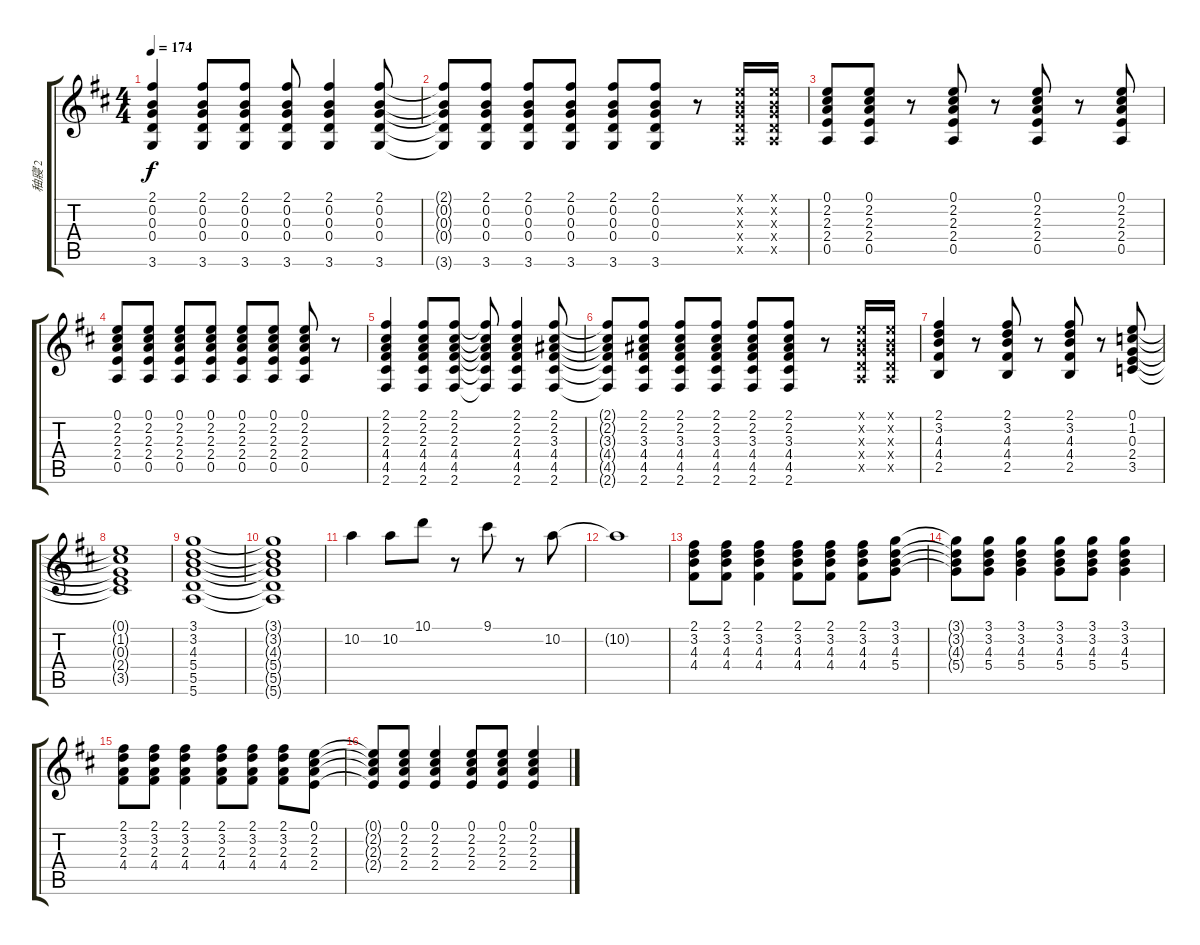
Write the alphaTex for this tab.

\track ("秞寢 2" "秞寢 2") {instrument distortionguitar}
\staff {score tabs}
\tuning (E4 B3 G3 D3 A2 E2) {hide}
\ts (4 4)
\tempo 174
\clef g2
\ks d
(2.1 0.2 0.3 0.4 3.6).4{dy f} (2.1 0.2 0.3 0.4 3.6).8 (2.1 0.2 0.3 0.4 3.6).8 (2.1 0.2 0.3 0.4 3.6).8 (2.1 0.2 0.3 0.4 3.6).4 (2.1 0.2 0.3 0.4 3.6).8 |
(2.1{t} 0.2{t} 0.3{t} 0.4{t} 3.6{t}).8 (2.1 0.2 0.3 0.4 3.6).8 (2.1 0.2 0.3 0.4 3.6).8 (2.1 0.2 0.3 0.4 3.6).8 (2.1 0.2 0.3 0.4 3.6).8 (2.1 0.2 0.3 0.4 3.6).8 r.8 (0.1{x} 0.2{x} 0.3{x} 0.4{x} 0.5{x}).16 (0.1{x} 0.2{x} 0.3{x} 0.4{x} 0.5{x}).16 |
(0.1 2.2 2.3 2.4 0.5).8 (0.1 2.2 2.3 2.4 0.5).8 r.8 (0.1 2.2 2.3 2.4 0.5).8 r.8 (0.1 2.2 2.3 2.4 0.5).8 r.8 (0.1 2.2 2.3 2.4 0.5).8 |
(0.1 2.2 2.3 2.4 0.5).8 (0.1 2.2 2.3 2.4 0.5).8 (0.1 2.2 2.3 2.4 0.5).8 (0.1 2.2 2.3 2.4 0.5).8 (0.1 2.2 2.3 2.4 0.5).8 (0.1 2.2 2.3 2.4 0.5).8 (0.1 2.2 2.3 2.4 0.5).8 r.8 |
(2.1 2.2 2.3 4.4 4.5 2.6).4 (2.1 2.2 2.3 4.4 4.5 2.6).8 (2.1 2.2 2.3 4.4 4.5 2.6).8 (2.1{t} 2.2{t} 2.3{t} 4.4{t} 4.5{t} 2.6{t}).8 (2.1 2.2 2.3 4.4 4.5 2.6).4 (2.1 2.2 3.3 4.4 4.5 2.6).8 |
(2.1{t} 2.2{t} 3.3{t} 4.4{t} 4.5{t} 2.6{t}).8 (2.1 2.2 3.3 4.4 4.5 2.6).8 (2.1 2.2 3.3 4.4 4.5 2.6).8 (2.1 2.2 3.3 4.4 4.5 2.6).8 (2.1 2.2 3.3 4.4 4.5 2.6).8 (2.1 2.2 3.3 4.4 4.5 2.6).8 r.8 (0.1{x} 0.2{x} 0.3{x} 0.4{x} 0.5{x}).16 (0.1{x} 0.2{x} 0.3{x} 0.4{x} 0.5{x}).16 |
(2.1 3.2 4.3 4.4 2.5).4 r.8 (2.1 3.2 4.3 4.4 2.5).8 r.8 (2.1 3.2 4.3 4.4 2.5).8 r.8 (0.1 1.2 0.3 2.4 3.5).8 |
(0.1{t} 1.2{t} 0.3{t} 2.4{t} 3.5{t}).1 |
(3.1 3.2 4.3 5.4 5.5 5.6).1 |
(3.1{t} 3.2{t} 4.3{t} 5.4{t} 5.5{t} 5.6{t}).1 |
10.2.4 10.2.8 10.1.8 r.8 9.1.8 r.8 10.2.8 |
10.2{t}.1 |
(2.1 3.2 4.3 4.4).8 (2.1 3.2 4.3 4.4).8 (2.1 3.2 4.3 4.4).4 (2.1 3.2 4.3 4.4).8 (2.1 3.2 4.3 4.4).8 (2.1 3.2 4.3 4.4).8 (3.1 3.2 4.3 5.4).8 |
(3.1{t} 3.2{t} 4.3{t} 5.4{t}).8 (3.1 3.2 4.3 5.4).8 (3.1 3.2 4.3 5.4).4 (3.1 3.2 4.3 5.4).8 (3.1 3.2 4.3 5.4).8 (3.1 3.2 4.3 5.4).4 |
(2.1 3.2 2.3 4.4).8 (2.1 3.2 2.3 4.4).8 (2.1 3.2 2.3 4.4).4 (2.1 3.2 2.3 4.4).8 (2.1 3.2 2.3 4.4).8 (2.1 3.2 2.3 4.4).8 (0.1 2.2 2.3 2.4).8 |
(0.1{t} 2.2{t} 2.3{t} 2.4{t}).8 (0.1 2.2 2.3 2.4).8 (0.1 2.2 2.3 2.4).4 (0.1 2.2 2.3 2.4).8 (0.1 2.2 2.3 2.4).8 (0.1 2.2 2.3 2.4).4
